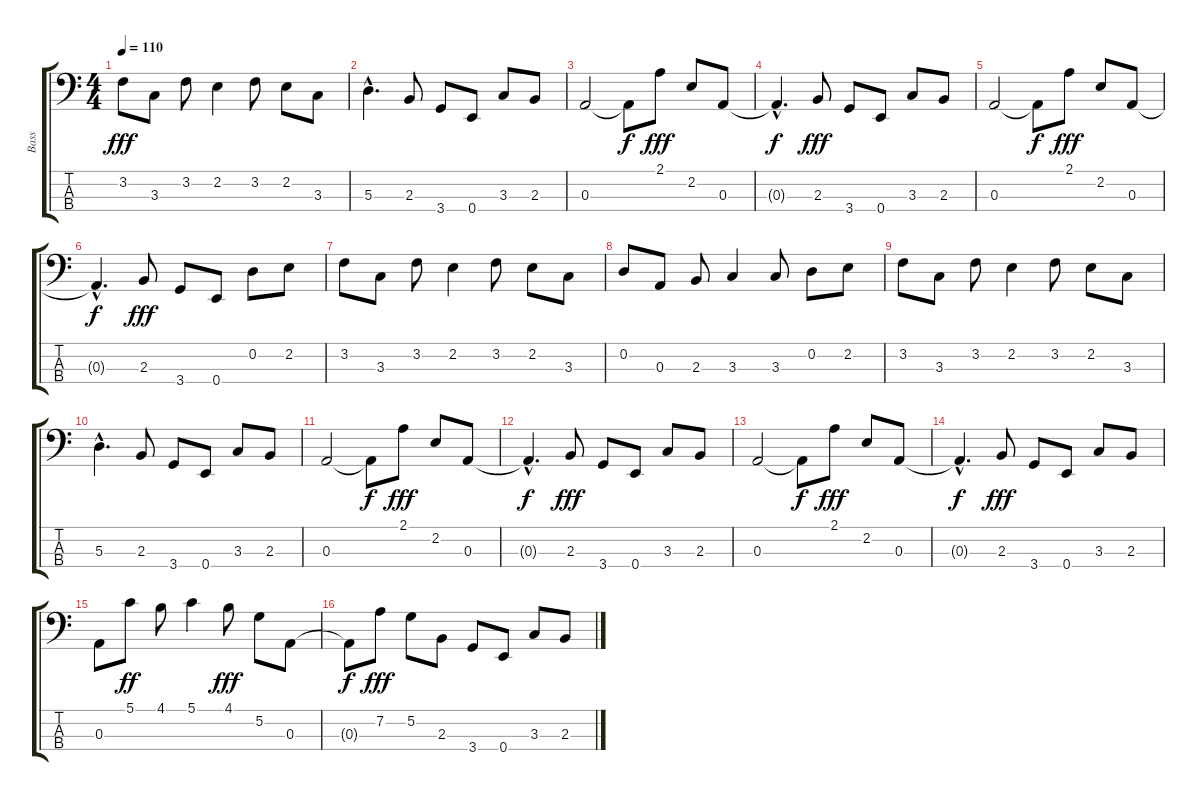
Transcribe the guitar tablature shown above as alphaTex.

\track ("Bass" "Bass") {instrument electricbasspick}
\staff {score tabs}
\tuning (G2 D2 A1 E1) {hide}
\ts (4 4)
\tempo 110
\clef f4
\ks c
3.2.8{dy fff} 3.3.8 3.2.8 2.2.4 3.2.8 2.2.8 3.3.8 |
5.3{hac}.4{d} 2.3.8 3.4.8 0.4.8 3.3.8 2.3.8 |
0.3.2 0.3{t}.8{dy f} 2.1.8{dy fff} 2.2.8 0.3.8 |
0.3{hac t}.4{d dy f} 2.3.8{dy fff} 3.4.8 0.4.8 3.3.8 2.3.8 |
0.3.2 0.3{t}.8{dy f} 2.1.8{dy fff} 2.2.8 0.3.8 |
0.3{hac t}.4{d dy f} 2.3.8{dy fff} 3.4.8 0.4.8 0.2.8 2.2.8 |
3.2.8 3.3.8 3.2.8 2.2.4 3.2.8 2.2.8 3.3.8 |
0.2.8 0.3.8 2.3.8 3.3.4 3.3.8 0.2.8 2.2.8 |
3.2.8 3.3.8 3.2.8 2.2.4 3.2.8 2.2.8 3.3.8 |
5.3{hac}.4{d} 2.3.8 3.4.8 0.4.8 3.3.8 2.3.8 |
0.3.2 0.3{t}.8{dy f} 2.1.8{dy fff} 2.2.8 0.3.8 |
0.3{hac t}.4{d dy f} 2.3.8{dy fff} 3.4.8 0.4.8 3.3.8 2.3.8 |
0.3.2 0.3{t}.8{dy f} 2.1.8{dy fff} 2.2.8 0.3.8 |
0.3{hac t}.4{d dy f} 2.3.8{dy fff} 3.4.8 0.4.8 3.3.8 2.3.8 |
0.3.8 5.1.8{dy ff} 4.1.8 5.1.4 4.1.8{dy fff} 5.2.8 0.3.8 |
0.3{t}.8{dy f} 7.2.8{dy fff} 5.2.8 2.3.8 3.4.8 0.4.8 3.3.8 2.3.8
